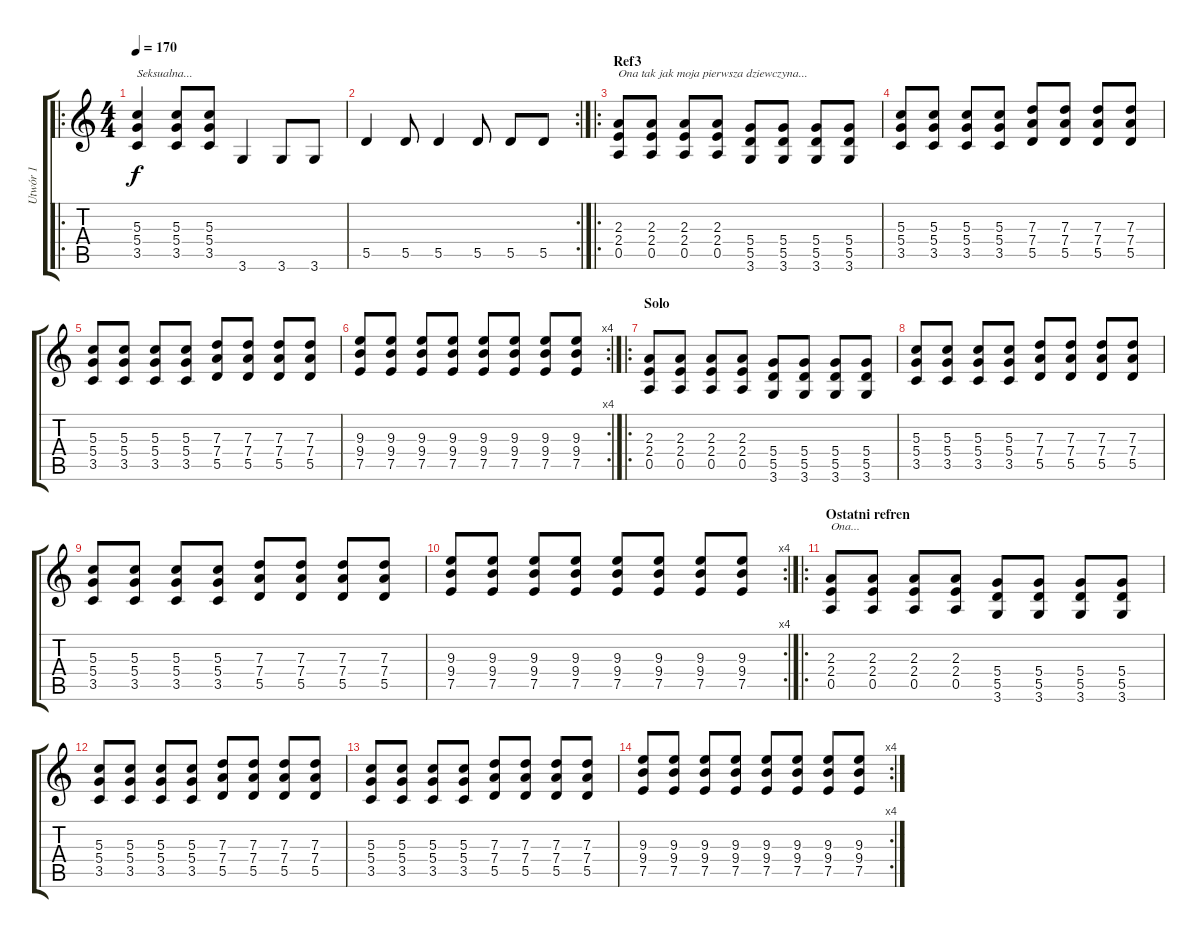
\track ("Utwór 1" "Utwór 1") {instrument distortionguitar}
\staff {score tabs}
\tuning (E4 B3 G3 D3 A2 E2) {hide}
\ro
\ts (4 4)
\tempo 170
\clef g2
\ks c
(5.3 5.4 3.5).4{txt "Seksualna..." dy f} (5.3 5.4 3.5).8 (5.3 5.4 3.5).8 3.6.4 3.6.8 3.6.8 |
\rc 2
5.5.4 5.5.8 5.5.4 5.5.8 5.5.8 5.5.8 |
\ro
\section ("" "Ref3")
(2.3 2.4 0.5).8{txt "Ona tak jak moja pierwsza dziewczyna..."} (2.3 2.4 0.5).8 (2.3 2.4 0.5).8 (2.3 2.4 0.5).8 (5.4 5.5 3.6).8 (5.4 5.5 3.6).8 (5.4 5.5 3.6).8 (5.4 5.5 3.6).8 |
(5.3 5.4 3.5).8 (5.3 5.4 3.5).8 (5.3 5.4 3.5).8 (5.3 5.4 3.5).8 (7.3 7.4 5.5).8 (7.3 7.4 5.5).8 (7.3 7.4 5.5).8 (7.3 7.4 5.5).8 |
(5.3 5.4 3.5).8 (5.3 5.4 3.5).8 (5.3 5.4 3.5).8 (5.3 5.4 3.5).8 (7.3 7.4 5.5).8 (7.3 7.4 5.5).8 (7.3 7.4 5.5).8 (7.3 7.4 5.5).8 |
\rc 4
(9.3 9.4 7.5).8 (9.3 9.4 7.5).8 (9.3 9.4 7.5).8 (9.3 9.4 7.5).8 (9.3 9.4 7.5).8 (9.3 9.4 7.5).8 (9.3 9.4 7.5).8 (9.3 9.4 7.5).8 |
\ro
\section ("" "Solo")
(2.3 2.4 0.5).8 (2.3 2.4 0.5).8 (2.3 2.4 0.5).8 (2.3 2.4 0.5).8 (5.4 5.5 3.6).8 (5.4 5.5 3.6).8 (5.4 5.5 3.6).8 (5.4 5.5 3.6).8 |
(5.3 5.4 3.5).8 (5.3 5.4 3.5).8 (5.3 5.4 3.5).8 (5.3 5.4 3.5).8 (7.3 7.4 5.5).8 (7.3 7.4 5.5).8 (7.3 7.4 5.5).8 (7.3 7.4 5.5).8 |
(5.3 5.4 3.5).8 (5.3 5.4 3.5).8 (5.3 5.4 3.5).8 (5.3 5.4 3.5).8 (7.3 7.4 5.5).8 (7.3 7.4 5.5).8 (7.3 7.4 5.5).8 (7.3 7.4 5.5).8 |
\rc 4
(9.3 9.4 7.5).8 (9.3 9.4 7.5).8 (9.3 9.4 7.5).8 (9.3 9.4 7.5).8 (9.3 9.4 7.5).8 (9.3 9.4 7.5).8 (9.3 9.4 7.5).8 (9.3 9.4 7.5).8 |
\ro
\section ("" "Ostatni refren")
(2.3 2.4 0.5).8{txt "Ona..."} (2.3 2.4 0.5).8 (2.3 2.4 0.5).8 (2.3 2.4 0.5).8 (5.4 5.5 3.6).8 (5.4 5.5 3.6).8 (5.4 5.5 3.6).8 (5.4 5.5 3.6).8 |
(5.3 5.4 3.5).8 (5.3 5.4 3.5).8 (5.3 5.4 3.5).8 (5.3 5.4 3.5).8 (7.3 7.4 5.5).8 (7.3 7.4 5.5).8 (7.3 7.4 5.5).8 (7.3 7.4 5.5).8 |
(5.3 5.4 3.5).8 (5.3 5.4 3.5).8 (5.3 5.4 3.5).8 (5.3 5.4 3.5).8 (7.3 7.4 5.5).8 (7.3 7.4 5.5).8 (7.3 7.4 5.5).8 (7.3 7.4 5.5).8 |
\rc 4
(9.3 9.4 7.5).8 (9.3 9.4 7.5).8 (9.3 9.4 7.5).8 (9.3 9.4 7.5).8 (9.3 9.4 7.5).8 (9.3 9.4 7.5).8 (9.3 9.4 7.5).8 (9.3 9.4 7.5).8
